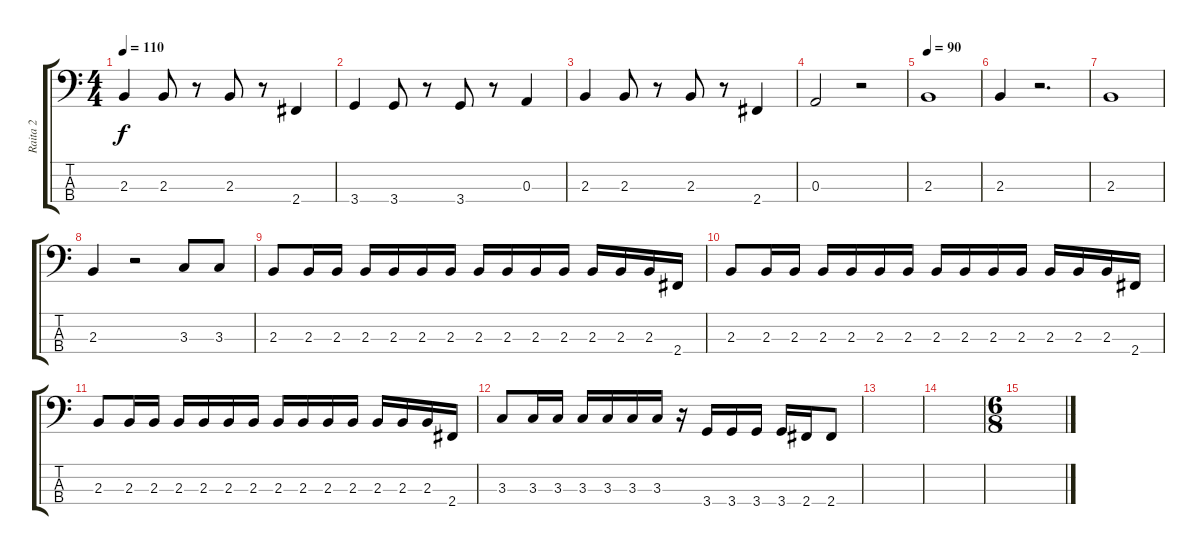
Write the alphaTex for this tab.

\track ("Raita 2" "Raita 2") {instrument electricbassfinger}
\staff {score tabs}
\tuning (G2 D2 A1 E1) {hide}
\ts (4 4)
\tempo 110
\clef f4
\ks c
2.3.4{dy f} 2.3.8 r.8 2.3.8 r.8 2.4.4 |
3.4.4 3.4.8 r.8 3.4.8 r.8 0.3.4 |
2.3.4 2.3.8 r.8 2.3.8 r.8 2.4.4 |
0.3.2 r.2 |
\tempo 90
2.3.1 |
2.3.4 r.2{d} |
2.3.1 |
2.3.4 r.2 3.3.8 3.3.8 |
2.3.8 2.3.16 2.3.16 2.3.16 2.3.16 2.3.16 2.3.16 2.3.16 2.3.16 2.3.16 2.3.16 2.3.16 2.3.16 2.3.16 2.4.16 |
2.3.8 2.3.16 2.3.16 2.3.16 2.3.16 2.3.16 2.3.16 2.3.16 2.3.16 2.3.16 2.3.16 2.3.16 2.3.16 2.3.16 2.4.16 |
2.3.8 2.3.16 2.3.16 2.3.16 2.3.16 2.3.16 2.3.16 2.3.16 2.3.16 2.3.16 2.3.16 2.3.16 2.3.16 2.3.16 2.4.16 |
3.3.8 3.3.16 3.3.16 3.3.16 3.3.16 3.3.16 3.3.16 r.16 3.4.16 3.4.16 3.4.16 3.4.16 2.4.16 2.4.8 |
|
|
\ts (6 8)
